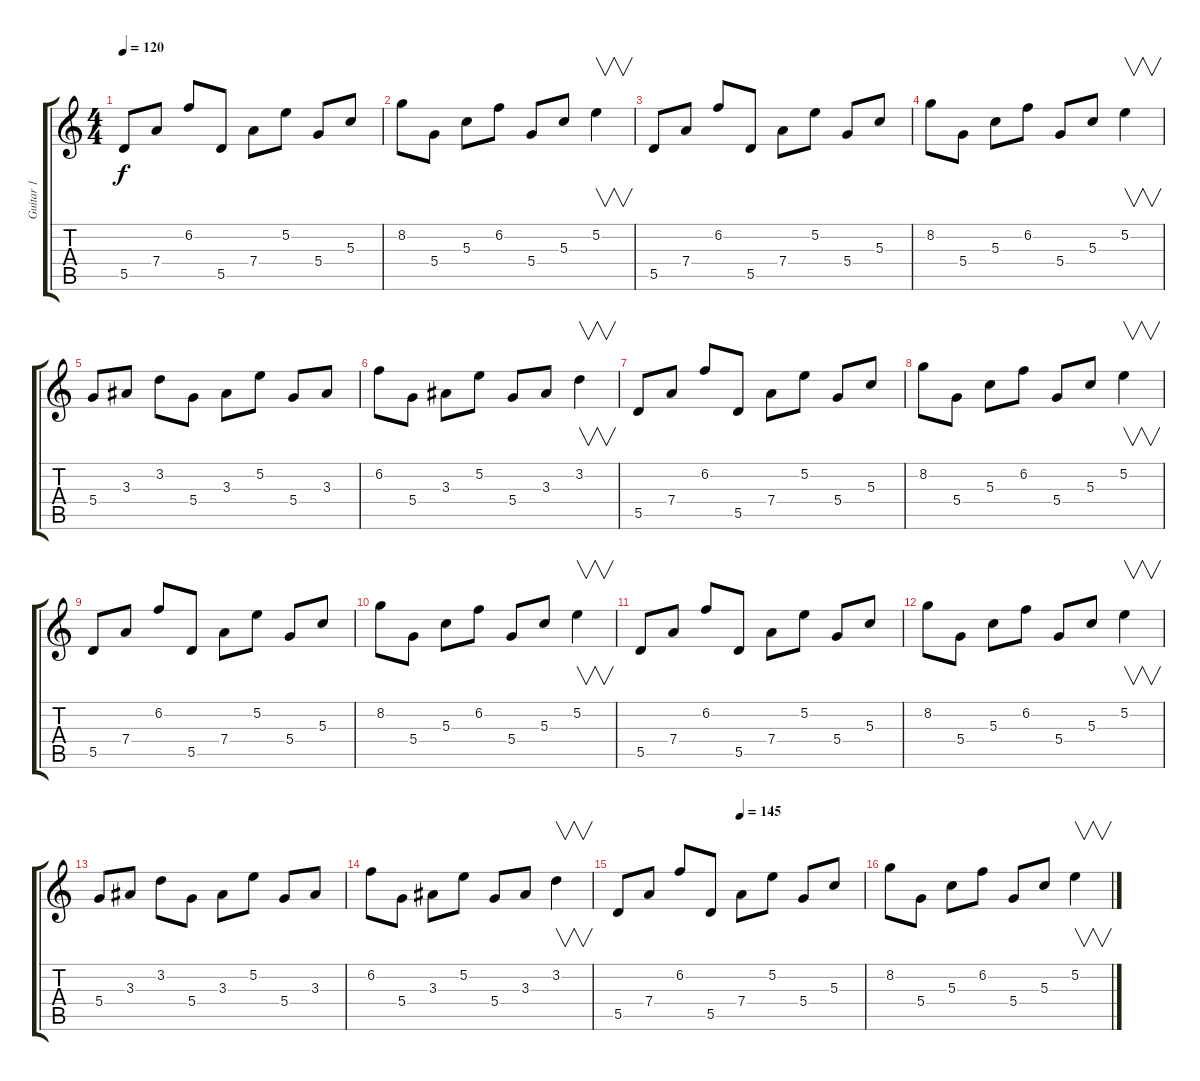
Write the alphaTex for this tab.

\track ("Guitar 1" "Guitar 1") {instrument acousticguitarnylon}
\staff {score tabs}
\tuning (E4 B3 G3 D3 A2 E2) {hide}
\ts (4 4)
\tempo 120
\clef g2
\ks c
5.5.8{dy f} 7.4.8 6.2.8 5.5.8 7.4.8 5.2.8 5.4.8 5.3.8 |
8.2.8 5.4.8 5.3.8 6.2.8 5.4.8 5.3.8 5.2.4{v} |
5.5.8 7.4.8 6.2.8 5.5.8 7.4.8 5.2.8 5.4.8 5.3.8 |
8.2.8 5.4.8 5.3.8 6.2.8 5.4.8 5.3.8 5.2.4{v} |
5.4.8 3.3.8 3.2.8 5.4.8 3.3.8 5.2.8 5.4.8 3.3.8 |
6.2.8 5.4.8 3.3.8 5.2.8 5.4.8 3.3.8 3.2.4{v} |
5.5.8 7.4.8 6.2.8 5.5.8 7.4.8 5.2.8 5.4.8 5.3.8 |
8.2.8 5.4.8 5.3.8 6.2.8 5.4.8 5.3.8 5.2.4{v} |
5.5.8 7.4.8 6.2.8 5.5.8 7.4.8 5.2.8 5.4.8 5.3.8 |
8.2.8 5.4.8 5.3.8 6.2.8 5.4.8 5.3.8 5.2.4{v} |
5.5.8 7.4.8 6.2.8 5.5.8 7.4.8 5.2.8 5.4.8 5.3.8 |
8.2.8 5.4.8 5.3.8 6.2.8 5.4.8 5.3.8 5.2.4{v} |
5.4.8 3.3.8 3.2.8 5.4.8 3.3.8 5.2.8 5.4.8 3.3.8 |
6.2.8 5.4.8 3.3.8 5.2.8 5.4.8 3.3.8 3.2.4{v} |
\tempo (145 0.5)
5.5.8 7.4.8 6.2.8 5.5.8 7.4.8 5.2.8 5.4.8 5.3.8 |
8.2.8 5.4.8 5.3.8 6.2.8 5.4.8 5.3.8 5.2.4{v}
